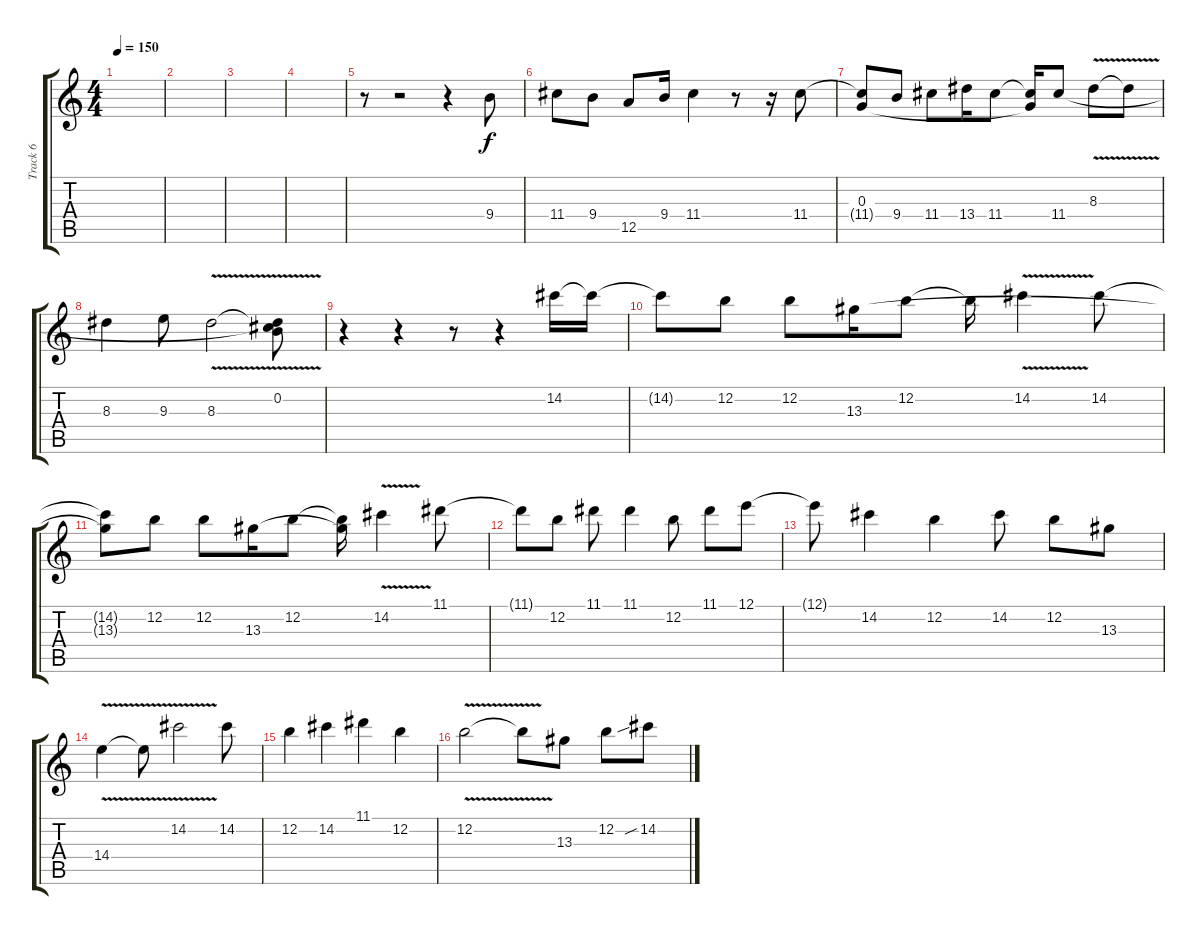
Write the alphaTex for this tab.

\track ("Track 6" "Track 6") {instrument overdrivenguitar}
\staff {score tabs}
\tuning (E4 B3 G3 D3 A2 E2) {hide}
\ts (4 4)
\tempo 150
\clef g2
\ks c
|
|
|
|
r.8 r.2 r.4 9.4.8 |
11.4.8 9.4.8 12.5.8 9.4.16 11.4.4 r.8 r.16 11.4.8 |
(0.3 11.4{t}).8 9.4.8 11.4.8 13.4.16 11.4.8 (0.3{t} 11.4{t}).16 11.4.8 8.3{v}.8 8.3{t}.8 |
8.3.4 9.3.8 8.3{v}.2 (0.2 8.3{t} 11.4{t}).8 |
r.4 r.4 r.8 r.4 14.2.16 14.2{t}.16 |
14.2{t}.8 12.2.8 12.2.8 13.3.16 12.2.8 12.2{t}.16 14.2{v}.4 14.2.8 |
(14.2{t} 13.3{t}).8 12.2.8 12.2.8 13.3.16 12.2.8 (12.2{t} 13.3{t}).16 14.2{v}.4 11.1.8 |
11.1{t}.8 12.2.8 11.1.8 11.1.4 12.2.8 11.1.8 12.1.8 |
12.1{t}.8 14.2.4 12.2.4 14.2.8 12.2.8 13.3.8 |
14.4{v}.4 14.4{t}.8 14.2{v}.2 14.2.8 |
12.2.4 14.2.4 11.1.4 12.2.4 |
12.2{v}.2 12.2{t}.8 13.3.8 12.2.8 14.2{sib}.8
